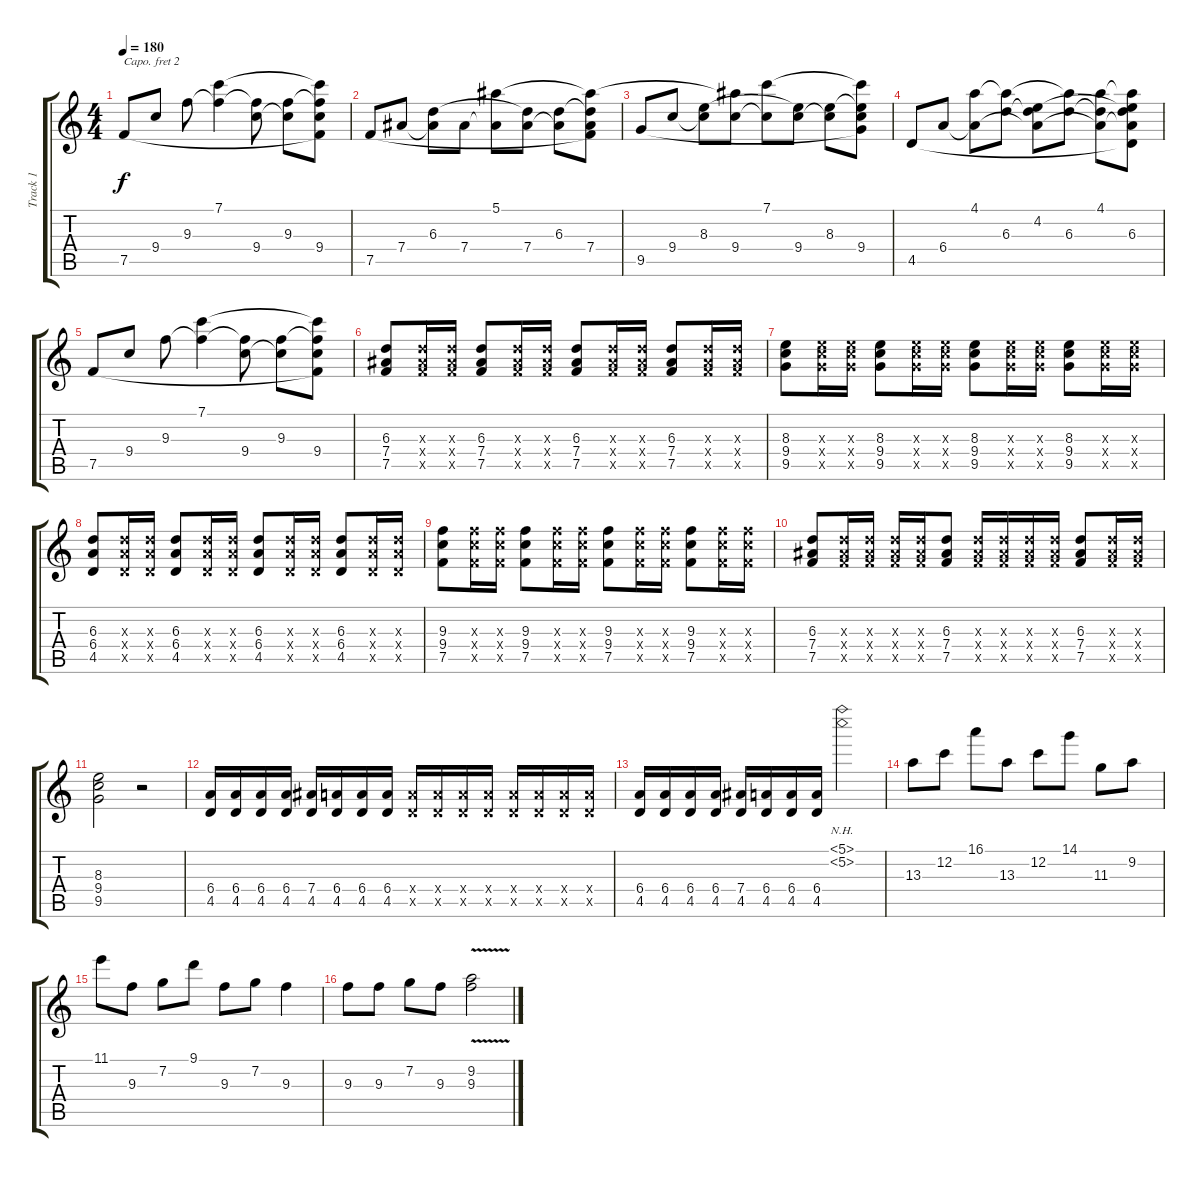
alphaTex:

\track ("Track 1" "Track 1") {instrument acousticguitarsteel}
\staff {score tabs}
\capo 2
\tuning (Eb4 Bb3 Gb3 Db3 Ab2 Eb2) {hide}
\ts (4 4)
\tempo 180
\clef g2
\ks c
7.5.8{dy f} 9.4.8 9.3.8 (7.1 9.3{t}).4 (9.3{t} 9.4).8 (9.3 9.4{t}).8 (7.1{t} 9.3{t} 9.4 7.5{t}).8 |
7.5.8 7.4.8 (6.3 7.4{t}).8 7.4.8 (5.1 7.4{t}).8 (6.3{t} 7.4).8 (6.3 7.4{t}).8 (5.1{t} 6.3{t} 7.4 7.5{t}).8 |
9.5.8 9.4.8 (8.3 9.4{t}).8 (5.1{t} 9.4).8 (7.1 9.4{t}).8 (8.3{t} 9.4).8 (8.3 9.4{t}).8 (7.1{t} 8.3{t} 9.4 9.5{t}).8 |
4.5.8 6.4.8 (4.1 6.4{t}).8 (4.1{t} 6.3).8 (4.2 6.3{t} 6.4{t}).8 (4.1{t} 6.3).8 (4.1 6.3{t} 6.4{t}).8 (4.1{t} 4.2{t} 6.3 6.4{t} 4.5{t}).8 |
7.5.8 9.4.8 9.3.8 (7.1 9.3{t}).4 (9.3{t} 9.4).8 (9.3 9.4{t}).8 (7.1{t} 9.3{t} 9.4 7.5{t}).8 |
(6.3 7.4 7.5).8 (6.3{x} 7.4{x} 7.5{x}).16 (6.3{x} 7.4{x} 7.5{x}).16 (6.3 7.4 7.5).8 (6.3{x} 7.4{x} 7.5{x}).16 (6.3{x} 7.4{x} 7.5{x}).16 (6.3 7.4 7.5).8 (6.3{x} 7.4{x} 7.5{x}).16 (6.3{x} 7.4{x} 7.5{x}).16 (6.3 7.4 7.5).8 (6.3{x} 7.4{x} 7.5{x}).16 (6.3{x} 7.4{x} 7.5{x}).16 |
(8.3 9.4 9.5).8 (8.3{x} 9.4{x} 9.5{x}).16 (8.3{x} 9.4{x} 9.5{x}).16 (8.3 9.4 9.5).8 (8.3{x} 9.4{x} 9.5{x}).16 (8.3{x} 9.4{x} 9.5{x}).16 (8.3 9.4 9.5).8 (8.3{x} 9.4{x} 9.5{x}).16 (8.3{x} 9.4{x} 9.5{x}).16 (8.3 9.4 9.5).8 (8.3{x} 9.4{x} 9.5{x}).16 (8.3{x} 9.4{x} 9.5{x}).16 |
(6.3 6.4 4.5).8 (6.3{x} 6.4{x} 4.5{x}).16 (6.3{x} 6.4{x} 4.5{x}).16 (6.3 6.4 4.5).8 (6.3{x} 6.4{x} 4.5{x}).16 (6.3{x} 6.4{x} 4.5{x}).16 (6.3 6.4 4.5).8 (6.3{x} 6.4{x} 4.5{x}).16 (6.3{x} 6.4{x} 4.5{x}).16 (6.3 6.4 4.5).8 (6.3{x} 6.4{x} 4.5{x}).16 (6.3{x} 6.4{x} 4.5{x}).16 |
(9.3 9.4 7.5).8 (9.3{x} 9.4{x} 7.5{x}).16 (9.3{x} 9.4{x} 7.5{x}).16 (9.3 9.4 7.5).8 (9.3{x} 9.4{x} 7.5{x}).16 (9.3{x} 9.4{x} 7.5{x}).16 (9.3 9.4 7.5).8 (9.3{x} 9.4{x} 7.5{x}).16 (9.3{x} 9.4{x} 7.5{x}).16 (9.3 9.4 7.5).8 (9.3{x} 9.4{x} 7.5{x}).16 (9.3{x} 9.4{x} 7.5{x}).16 |
(6.3 7.4 7.5).8 (6.3{x} 7.4{x} 7.5{x}).16 (6.3{x} 7.4{x} 7.5{x}).16 (6.3{x} 7.4{x} 7.5{x}).16 (6.3{x} 7.4{x} 7.5{x}).16 (6.3 7.4 7.5).8 (6.3{x} 7.4{x} 7.5{x}).16 (6.3{x} 7.4{x} 7.5{x}).16 (6.3{x} 7.4{x} 7.5{x}).16 (6.3{x} 7.4{x} 7.5{x}).16 (6.3 7.4 7.5).8 (6.3{x} 7.4{x} 7.5{x}).16 (6.3{x} 7.4{x} 7.5{x}).16 |
(8.3 9.4 9.5).2 r.2 |
(6.4 4.5).16 (6.4 4.5).16 (6.4 4.5).16 (6.4 4.5).16 (7.4 4.5).16 (6.4 4.5).16 (6.4 4.5).16 (6.4 4.5).16 (6.4{x} 4.5{x}).16 (6.4{x} 4.5{x}).16 (6.4{x} 4.5{x}).16 (6.4{x} 4.5{x}).16 (6.4{x} 4.5{x}).16 (6.4{x} 4.5{x}).16 (6.4{x} 4.5{x}).16 (6.4{x} 4.5{x}).16 |
(6.4 4.5).16 (6.4 4.5).16 (6.4 4.5).16 (6.4 4.5).16 (7.4 4.5).16 (6.4 4.5).16 (6.4 4.5).16 (6.4 4.5).16 (5.1{nh} 5.2{nh}).2 |
13.3.8 12.2.8 16.1.8 13.3.8 12.2.8 14.1.8 11.3.8 9.2.8 |
11.1.8 9.3.8 7.2.8 9.1.8 9.3.8 7.2.8 9.3.4 |
9.3.8 9.3.8 7.2.8 9.3.8 (9.2{v} 9.3{v}).2
